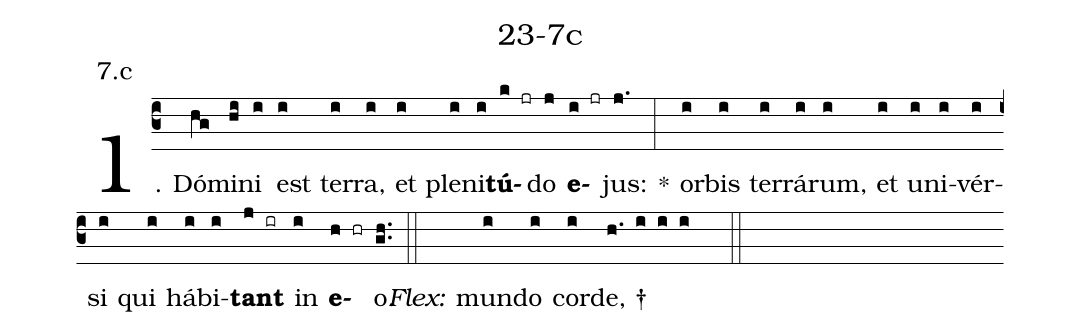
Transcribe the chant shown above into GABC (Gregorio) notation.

name: 23-7c;
annotation: 7.c;
%%
(c3)1. Dó(hg)mi(hi)ni(i) est(i) ter(i)ra,(i) et(i) ple(i)ni(i)<b>tú</b>(k jr)do(j) <b>e</b>(i jr)jus:(j.) *(:) or(i)bis(i) ter(i)rá(i)rum,(i) et(i) u(i)ni(i)vér(i)si(i) qui(i) há(i)bi(i)<b>tant</b>(j ir) in(i) <b>e</b>(h hr)o.(gh..) (::)
<i>Flex:</i>()  mun(i)do(i) cor(i)de, †(h. i i i  ::)
